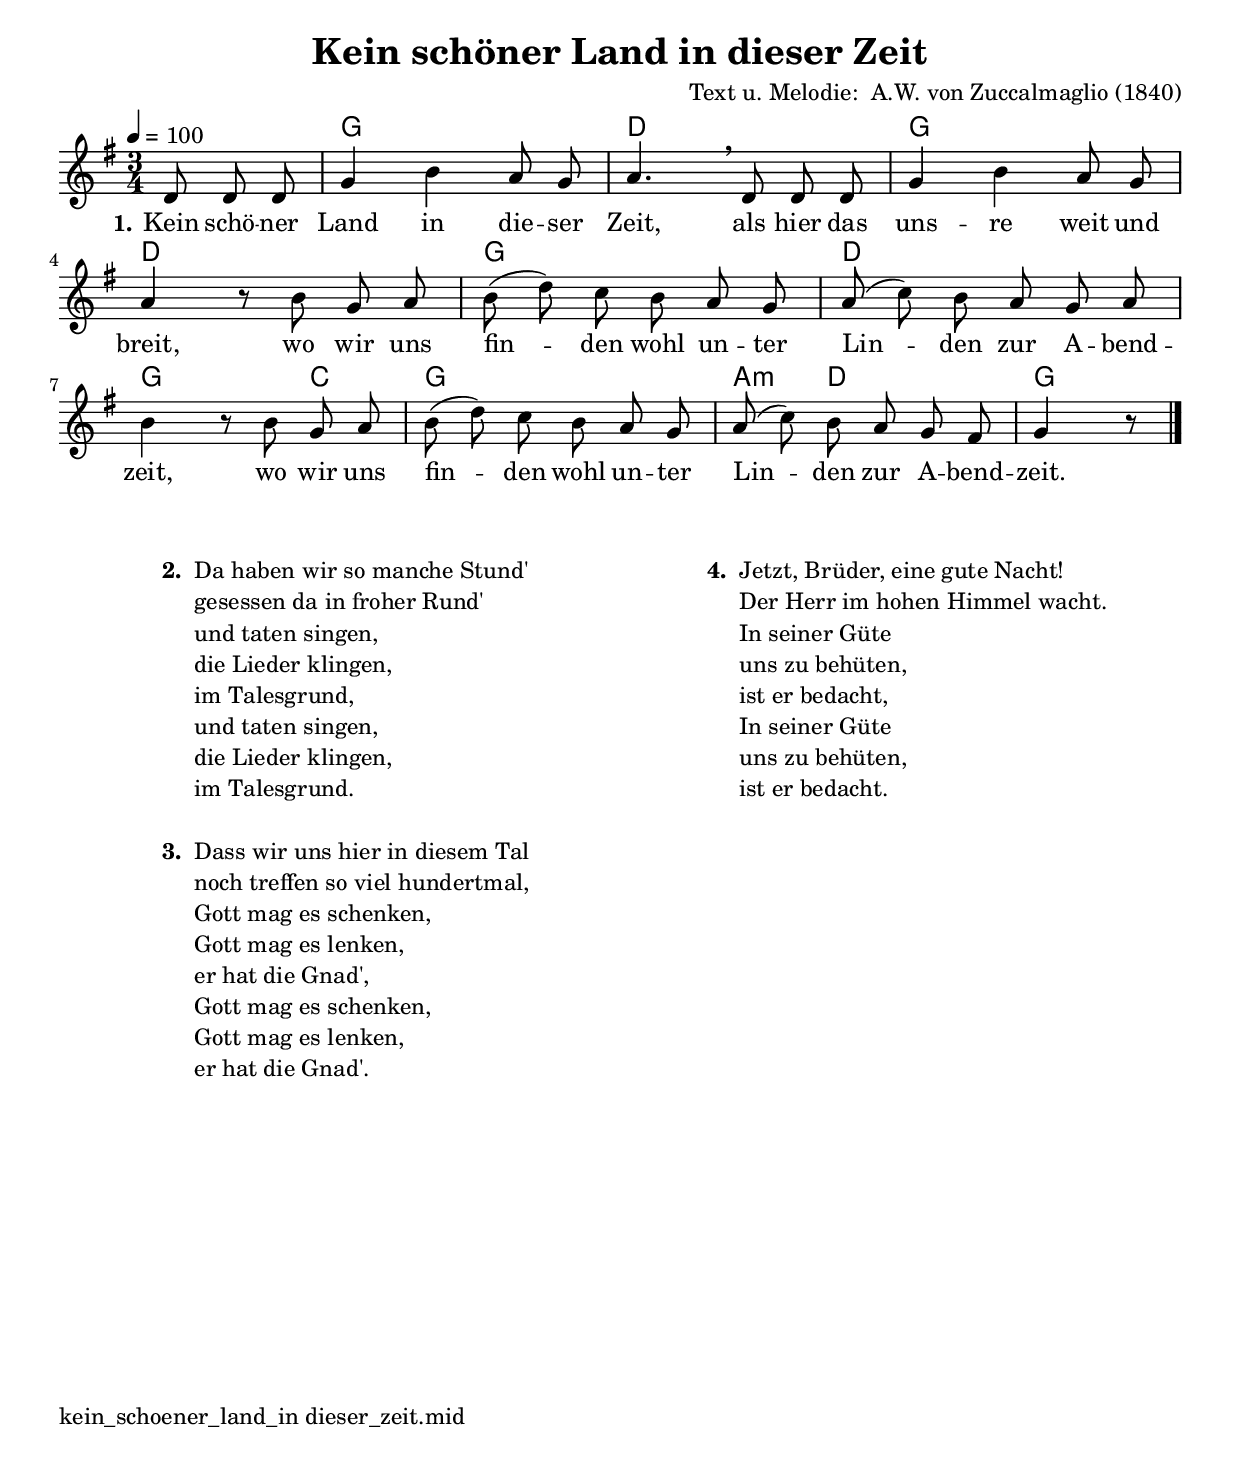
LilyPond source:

\version "2.23.14"
\bookpart {
  \tocItem \markup  "Kein schöner Land in dieser Zeit"
  \header { title = "Kein schöner Land in dieser Zeit"
     composer = "Text u. Melodie:  A.W. von Zuccalmaglio (1840)"
  }
\score {
   \layout { indent = 0 }
   \midi { \tempo 4 = 120 }
   <<
   \chords {
   \transpose a g \chordmode { \germanChords
    s4. a2. e2. a2. e2. a2. e2. a2 d4 a2. b,4:m e2 a4
   }}
\transpose a g \relative c' {
  \clef "treble"
  \time 3/4
  \tempo 4 = 100
  \key a\major
  \partial 4.  % kein Auftakt oder doch?
  \autoBeamOff
	e8\noBeam e e a4 cis b8 a b4.\breathe e,8\noBeam e e a4 cis b8 a\break
	b4 r8 cis8\noBeam a b cis( e) d cis b a b( d) cis b a b\break
    cis4 r8 cis8\noBeam a b cis( e) d cis b a b( d) cis b a gis a4 r8
    \bar "|."
}
\addlyrics {
  \set stanza = "1."
    Kein schö -- ner Land in die -- ser Zeit, als hier das uns -- re weit und
	breit, wo wir uns fin -- den wohl un -- ter Lin -- den zur A -- bend -- 
    zeit, wo wir uns fin -- den wohl un -- ter Lin -- den zur A -- bend -- zeit.
}
>>
}


\markup {
        \column {
    \hspace #0.1     % schafft ein wenig Platz zur den Noten
    \fill-line {
      \hspace #0.1  % Spalte vom linken Rand, auskommentieren, wenn nur eine Spalte
          \column {      % erste Spalte links
        \line { \bold "  2. "
          \column {
                        "Da haben wir so manche Stund'"
			"gesessen da in froher Rund'"
			"und taten singen,"
			"die Lieder klingen,"
			"im Talesgrund,"
			"und taten singen,"
			"die Lieder klingen,"
			"im Talesgrund."
			" "
          }
        }
        \hspace #0.1  % vertikaler Abstand zwischen den Strophen 
        \line { \bold "  3. "
          \column {
                        "Dass wir uns hier in diesem Tal"
			"noch treffen so viel hundertmal,"
			"Gott mag es schenken,"
			"Gott mag es lenken,"
			"er hat die Gnad',"
			"Gott mag es schenken,"
			"Gott mag es lenken,"
			"er hat die Gnad'."
			" "
                  }
                }
      }
% { ab hier auskommentieren, wenn es nur eine Spalte sein soll
      \hspace #0.1    % horizontaler Abstand zwischen den Spalten
          \column {       % zweite Spalte rechts
        \line {
          \bold "  4. "
          \column {
                        "Jetzt, Brüder, eine gute Nacht!"
			"Der Herr im hohen Himmel wacht."
			"In seiner Güte"
			"uns zu behüten,"
			"ist er bedacht,"
			"In seiner Güte"
			"uns zu behüten,"
			"ist er bedacht."
			" "
          }
        }
        \hspace #0.1
        \line {
          \bold "   "
          \column {
                        " "
          }
        }
        }
% } % bis hier auskommentieren, wenn es nur eine Spalte sein soll
      \hspace #0.1  % Spalte vom linken Rand
        }
  }
}
 \markup {
  \vspace #10
  \with-url #"http:///edgar-saenger.de/musik/volkslieder/src/kein_schoener_land_in dieser_zeit.mid"
                                                            {kein_schoener_land_in dieser_zeit.mid}
 }

}

